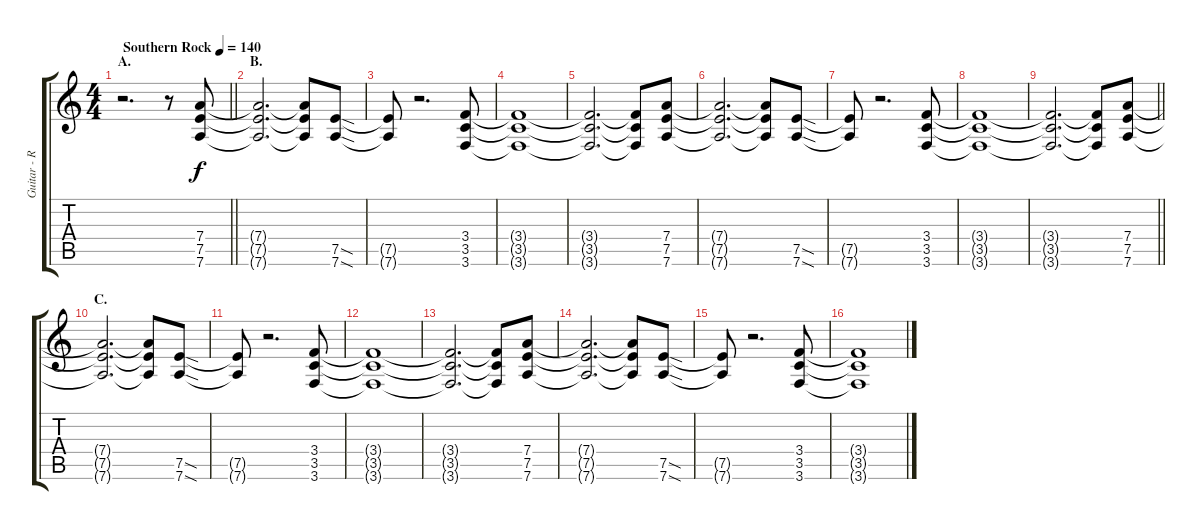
\track ("Guitar - Right" "Guitar - R") {instrument distortionguitar}
\staff {score tabs}
\tuning (E4 B3 G3 D3 A2 D2) {hide}
\ts (4 4)
\section ("" "A.")
\tempo (140 "Southern Rock")
\clef g2
\barLineRight lightlight
\ks c
r.2{d dy f instrument distortionguitar} r.8 (7.4 7.5 7.6).8 |
\section ("" "B.")
(7.4{t} 7.5{t} 7.6{t}).2{d} (7.4{t} 7.5{t} 7.6{t}).8 (7.5{sod} 7.6{sod}).8 |
(7.5{t} 7.6{t}).8 r.2{d} (3.4 3.5 3.6).8 |
(3.4{t} 3.5{t} 3.6{t}).1 |
(3.4{t} 3.5{t} 3.6{t}).2{d} (3.4{t} 3.5{t} 3.6{t}).8 (7.4 7.5 7.6).8 |
(7.4{t} 7.5{t} 7.6{t}).2{d} (7.4{t} 7.5{t} 7.6{t}).8 (7.5{sod} 7.6{sod}).8 |
(7.5{t} 7.6{t}).8 r.2{d} (3.4 3.5 3.6).8 |
(3.4{t} 3.5{t} 3.6{t}).1 |
\barLineRight lightlight
(3.4{t} 3.5{t} 3.6{t}).2{d} (3.4{t} 3.5{t} 3.6{t}).8 (7.4 7.5 7.6).8 |
\section ("" "C.")
(7.4{t} 7.5{t} 7.6{t}).2{d} (7.4{t} 7.5{t} 7.6{t}).8 (7.5{sod} 7.6{sod}).8 |
(7.5{t} 7.6{t}).8 r.2{d} (3.4 3.5 3.6).8 |
(3.4{t} 3.5{t} 3.6{t}).1 |
(3.4{t} 3.5{t} 3.6{t}).2{d} (3.4{t} 3.5{t} 3.6{t}).8 (7.4 7.5 7.6).8 |
(7.4{t} 7.5{t} 7.6{t}).2{d} (7.4{t} 7.5{t} 7.6{t}).8 (7.5{sod} 7.6{sod}).8 |
(7.5{t} 7.6{t}).8 r.2{d} (3.4 3.5 3.6).8 |
(3.4{t} 3.5{t} 3.6{t}).1
